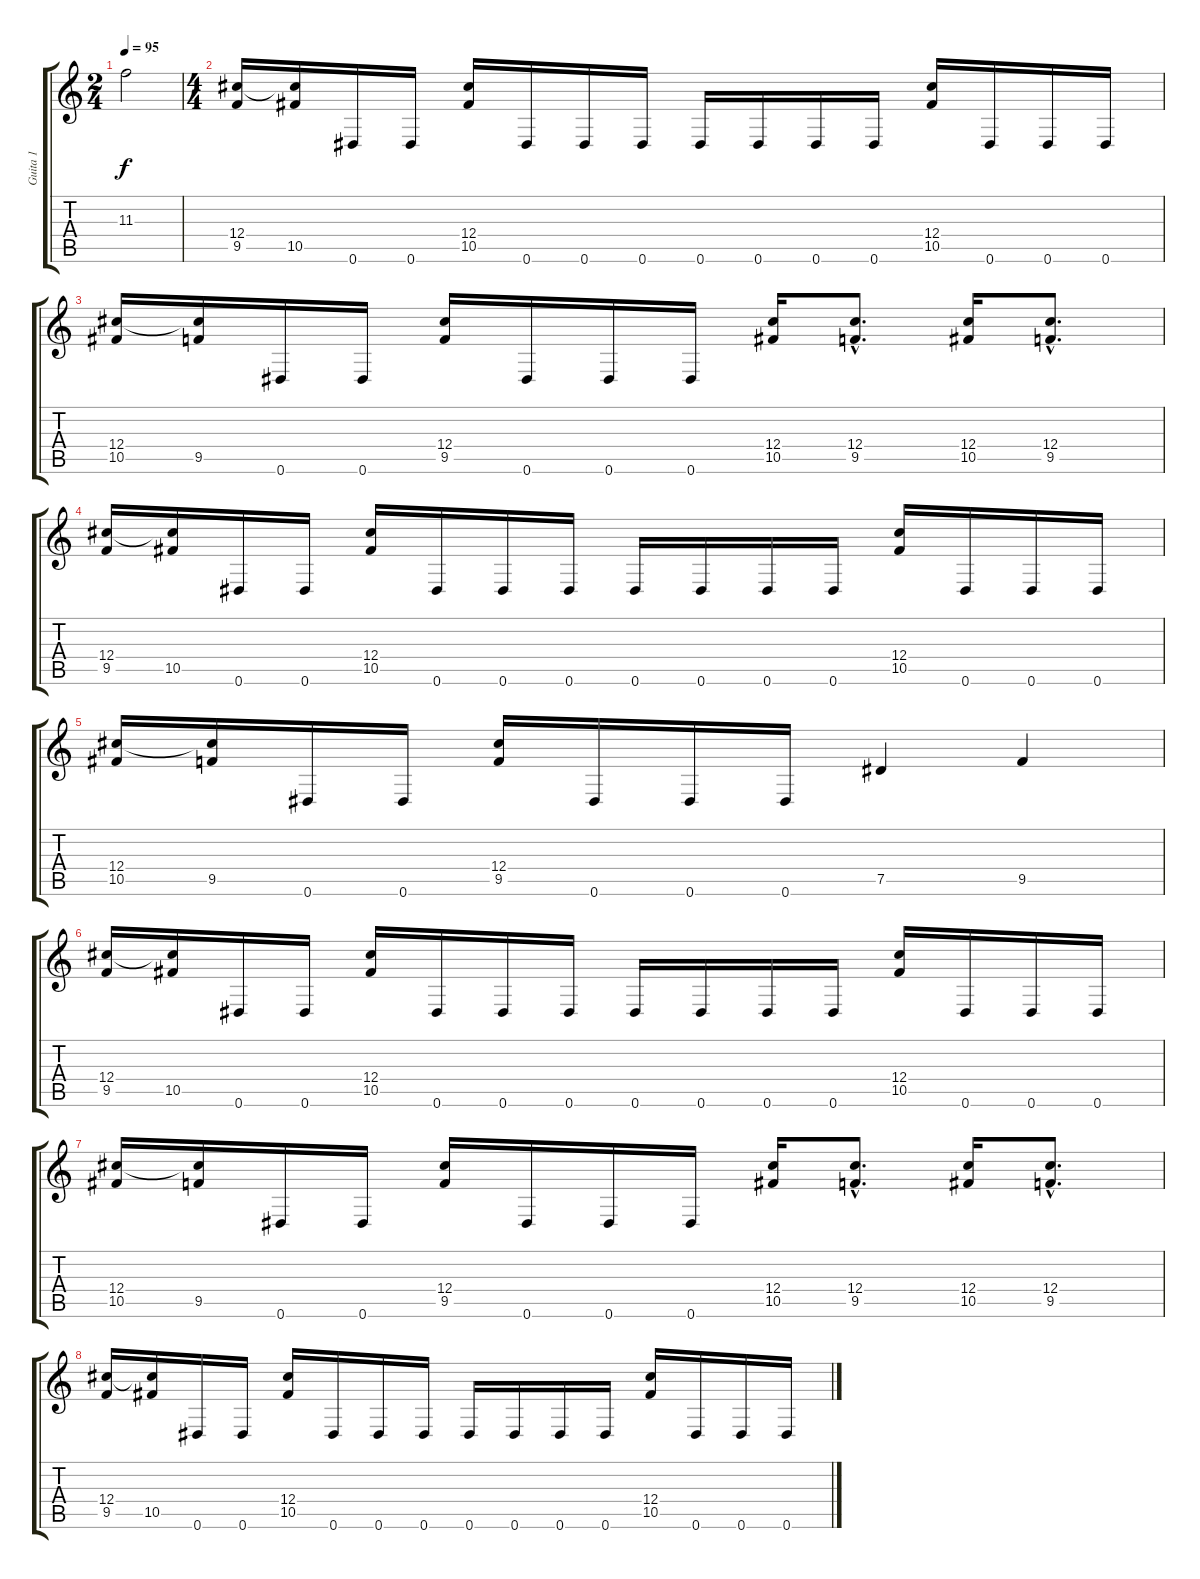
\track ("Guita 1" "Guita 1") {instrument distortionguitar}
\staff {score tabs}
\tuning (Eb4 Bb3 Gb3 Db3 Ab2 Eb2) {hide}
\ts (2 4)
\tempo 95
\clef g2
\ks c
11.3{t}.2{dy f} |
\ts (4 4)
(12.4 9.5).16 (12.4{t} 10.5).16 0.6.16 0.6.16 (12.4 10.5).16 0.6.16 0.6.16 0.6.16 0.6.16 0.6.16 0.6.16 0.6.16 (12.4 10.5).16 0.6.16 0.6.16 0.6.16 |
(12.4 10.5).16 (12.4{t} 9.5).16 0.6.16 0.6.16 (12.4 9.5).16 0.6.16 0.6.16 0.6.16 (12.4 10.5).16 (12.4{hac} 9.5{hac}).8{d} (12.4 10.5).16 (12.4{hac} 9.5{hac}).8{d} |
(12.4 9.5).16 (12.4{t} 10.5).16 0.6.16 0.6.16 (12.4 10.5).16 0.6.16 0.6.16 0.6.16 0.6.16 0.6.16 0.6.16 0.6.16 (12.4 10.5).16 0.6.16 0.6.16 0.6.16 |
(12.4 10.5).16 (12.4{t} 9.5).16 0.6.16 0.6.16 (12.4 9.5).16 0.6.16 0.6.16 0.6.16 7.5.4 9.5.4 |
(12.4 9.5).16 (12.4{t} 10.5).16 0.6.16 0.6.16 (12.4 10.5).16 0.6.16 0.6.16 0.6.16 0.6.16 0.6.16 0.6.16 0.6.16 (12.4 10.5).16 0.6.16 0.6.16 0.6.16 |
(12.4 10.5).16 (12.4{t} 9.5).16 0.6.16 0.6.16 (12.4 9.5).16 0.6.16 0.6.16 0.6.16 (12.4 10.5).16 (12.4{hac} 9.5{hac}).8{d} (12.4 10.5).16 (12.4{hac} 9.5{hac}).8{d} |
(12.4 9.5).16 (12.4{t} 10.5).16 0.6.16 0.6.16 (12.4 10.5).16 0.6.16 0.6.16 0.6.16 0.6.16 0.6.16 0.6.16 0.6.16 (12.4 10.5).16 0.6.16 0.6.16 0.6.16
